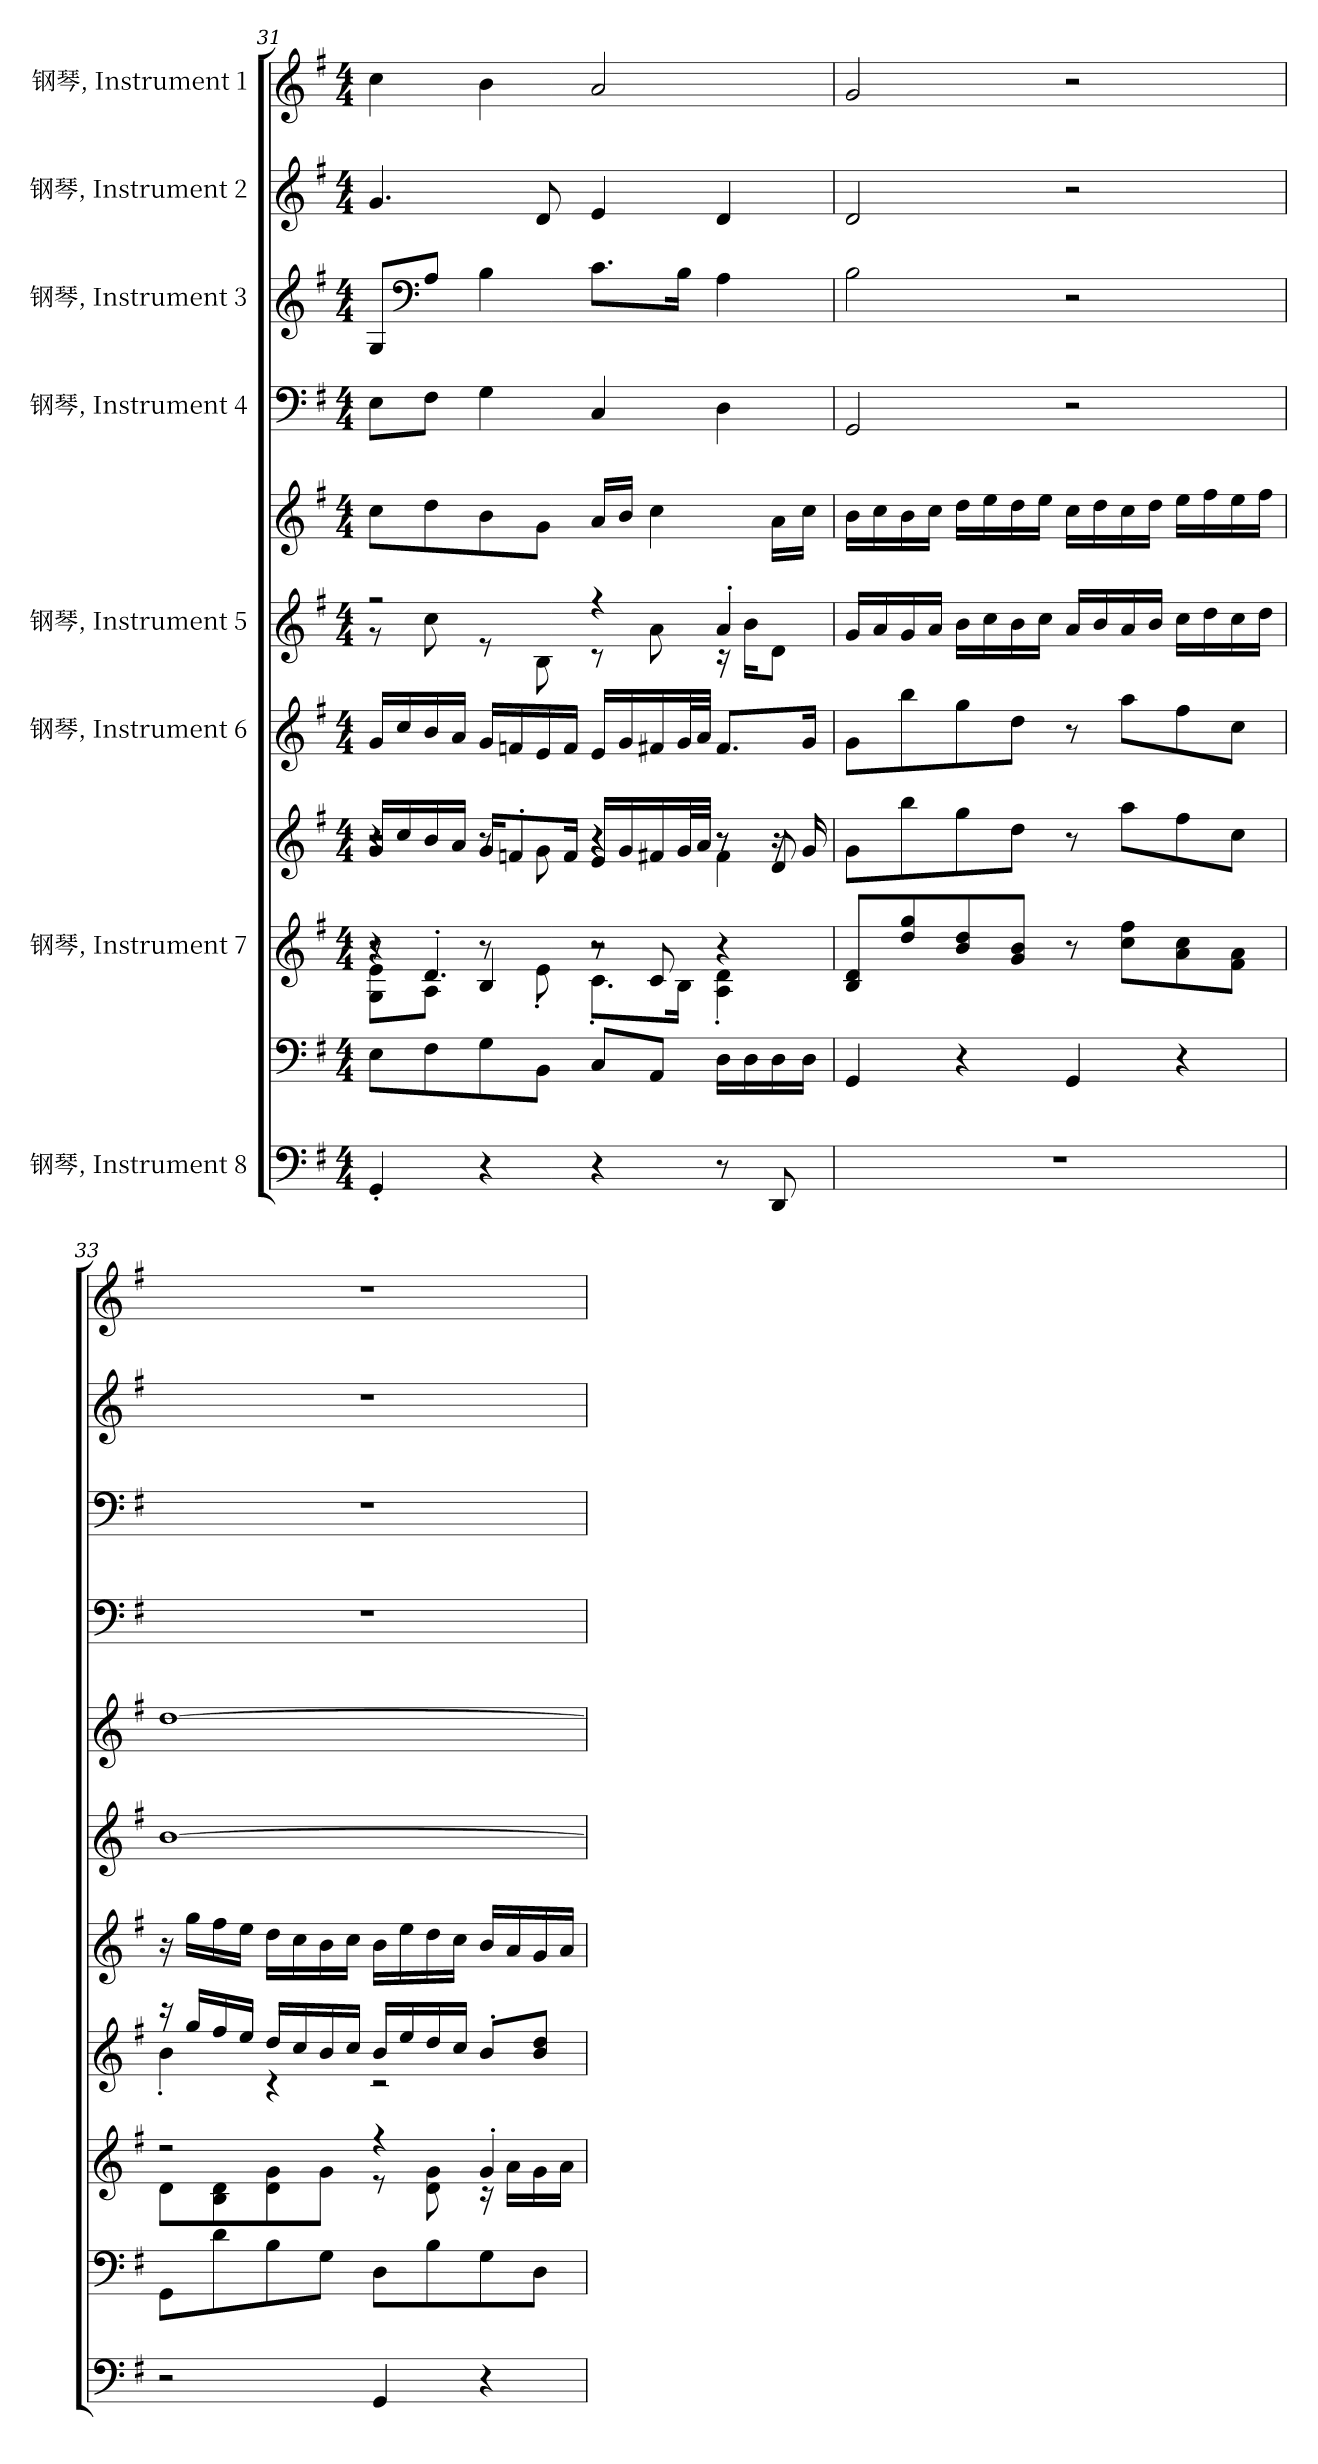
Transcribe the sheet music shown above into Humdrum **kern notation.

**kern	**kern	**kern	**kern	**kern	**kern	**kern	**kern	**kern	**kern	**kern
*part8	*part8	*part7	*part7	*part6	*part5	*part5	*part4	*part3	*part2	*part1
*staff11	*staff10	*staff9	*staff8	*staff7	*staff6	*staff5	*staff4	*staff3	*staff2	*staff1
*I"钢琴, Instrument 8	*	*I"钢琴, Instrument 7	*	*I"钢琴, Instrument 6	*I"钢琴, Instrument 5	*	*I"钢琴, Instrument 4	*I"钢琴, Instrument 3	*I"钢琴, Instrument 2	*I"钢琴, Instrument 1
!!LO:PB:g=z
*clefF4	*clefF4	*clefG2	*clefG2	*clefG2	*clefG2	*clefG2	*clefF4	*clefG2	*clefG2	*clefG2
*k[f#]	*k[f#]	*k[f#]	*k[f#]	*k[f#]	*k[f#]	*k[f#]	*k[f#]	*k[f#]	*k[f#]	*k[f#]
*M4/4	*M4/4	*M4/4	*M4/4	*M4/4	*M4/4	*M4/4	*M4/4	*M4/4	*M4/4	*M4/4
=31	=31	=31	=31	=31	=31	=31	=31	=31	=31	=31
*	*	*^	*^	*	*^	*	*	*	*	*
*	*	*	*^	*	*^	*	*	*	*	*	*	*	*
4GG'/	8E\L	8r	8G\ 8e\L	4r	16g/LL	4r	2r	16g/LL	2r	8r	8cc\L	8E\L	8G/L	4.g/	4cc\
.	.	.	.	.	16cc/	.	.	16cc/	.	.	.	.	.	.	.
*	*	*	*	*	*	*	*	*	*	*	*	*	*clefF4	*	*
.	8F#\	4.d'/	8A\J	.	16b/	.	.	16b/	.	8cc\	8dd\	8F#\J	8A/J	.	.
.	.	.	.	.	16a/JJ	.	.	16a/JJ	.	.	.	.	.	.	.
4r	8G\	.	8r	4B/	16g/KL	8r	.	16g/LL	.	8r	8b\	4G\	4B\	.	4b\
.	.	.	.	.	8fn'/	.	.	16fn/	.	.	.	.	.	.	.
.	8BB\J	.	8e'\	.	.	8g\	.	16e/	.	8B\	8g\J	.	.	8d/	.
.	.	.	.	.	16f/Jk	.	.	16f/JJ	.	.	.	.	.	.	.
4r	8C/L	2r	8.c'\L	8r	16e/LL	4r	4r	16e/LL	4r	8r	16a/LL	4C/	8.c\L	4e/	2a/
.	.	.	.	.	16g/	.	.	16g/	.	.	16b/JJ	.	.	.	.
.	8AA/J	.	.	8c/	16f#X/	.	.	16f#X/	.	8a\	4cc\	.	.	.	.
.	.	.	16B\Jk	.	32g/L	.	.	32g/L	.	.	.	.	16B\Jk	.	.
.	.	.	.	.	32a/JJJ	.	.	32a/JJJ	.	.	.	.	.	.	.
8r	16D\LL	.	4A\' 4d\'	4r	8r	4f#\	8r	8.f#/L	4a'/	16r	.	4D\	4A\	4d/	.
.	16D\	.	.	.	.	.	.	.	.	16b\KL	.	.	.	.	.
8DD/	16D\	.	.	.	16r	.	8d/	.	.	8d\J	16a\LL	.	.	.	.
.	16D\JJ	.	.	.	16g/	.	.	16g/Jk	.	.	16cc\JJ	.	.	.	.
*	*	*v	*v	*v	*	*	*	*	*v	*v	*	*	*	*	*
*	*	*	*v	*v	*v	*	*	*	*	*	*	*
=32	=32	=32	=32	=32	=32	=32	=32	=32	=32	=32
1r	4GG/	8B/ 8d/L	8g\L	8g\L	16g/LL	16b\LL	2GG/	2B\	2d/	2g/
.	.	.	.	.	16a/	16cc\	.	.	.	.
.	.	8dd/ 8gg/	8bb\	8bb\	16g/	16b\	.	.	.	.
.	.	.	.	.	16a/JJ	16cc\JJ	.	.	.	.
.	4r	8b/ 8dd/	8gg\	8gg\	16b\LL	16dd\LL	.	.	.	.
.	.	.	.	.	16cc\	16ee\	.	.	.	.
.	.	8g/ 8b/J	8dd\J	8dd\J	16b\	16dd\	.	.	.	.
.	.	.	.	.	16cc\JJ	16ee\JJ	.	.	.	.
.	4GG/	8r	8r	8r	16a/LL	16cc\LL	2r	2r	2r	2r
.	.	.	.	.	16b/	16dd\	.	.	.	.
.	.	8cc\ 8ff#\L	8aa\L	8aa\L	16a/	16cc\	.	.	.	.
.	.	.	.	.	16b/JJ	16dd\JJ	.	.	.	.
.	4r	8a\ 8cc\	8ff#\	8ff#\	16cc\LL	16ee\LL	.	.	.	.
.	.	.	.	.	16dd\	16ff#\	.	.	.	.
.	.	8f#\ 8a\J	8cc\J	8cc\J	16cc\	16ee\	.	.	.	.
.	.	.	.	.	16dd\JJ	16ff#\JJ	.	.	.	.
!!LO:PB:g=z
=33	=33	=33	=33	=33	=33	=33	=33	=33	=33	=33
*	*	*^	*^	*	*	*	*	*	*	*
2r	8GG\L	2r	8d\L	16r	4b'\	16r	[1b	[1dd	1r	1r	1r	1r
.	.	.	.	16gg/LL	.	16gg\LL	.	.	.	.	.	.
.	8d\	.	8B\ 8d\	16ff#/	.	16ff#\	.	.	.	.	.	.
.	.	.	.	16ee/JJ	.	16ee\JJ	.	.	.	.	.	.
.	8B\	.	8d\ 8g\	16dd/LL	4r	16dd\LL	.	.	.	.	.	.
.	.	.	.	16cc/	.	16cc\	.	.	.	.	.	.
.	8G\J	.	8g\J	16b/	.	16b\	.	.	.	.	.	.
.	.	.	.	16cc/JJ	.	16cc\JJ	.	.	.	.	.	.
4GG/	8D\L	4r	8r	16b/LL	2r	16b\LL	.	.	.	.	.	.
.	.	.	.	16ee/	.	16ee\	.	.	.	.	.	.
.	8B\	.	8d\ 8g\	16dd/	.	16dd\	.	.	.	.	.	.
.	.	.	.	16cc/JJ	.	16cc\JJ	.	.	.	.	.	.
4r	8G\	4g'/	16r	8b'/L	.	16b/LL	.	.	.	.	.	.
.	.	.	16a\LL	.	.	16a/	.	.	.	.	.	.
.	8D\J	.	16g\	8b/ 8dd/J	.	16g/	.	.	.	.	.	.
.	.	.	16a\JJ	.	.	16a/JJ	.	.	.	.	.	.
*	*	*v	*v	*	*	*	*	*	*	*	*	*
*	*	*	*v	*v	*	*	*	*	*	*	*
=	=	=	=	=	=	=	=	=	=	=
*-	*-	*-	*-	*-	*-	*-	*-	*-	*-	*-
